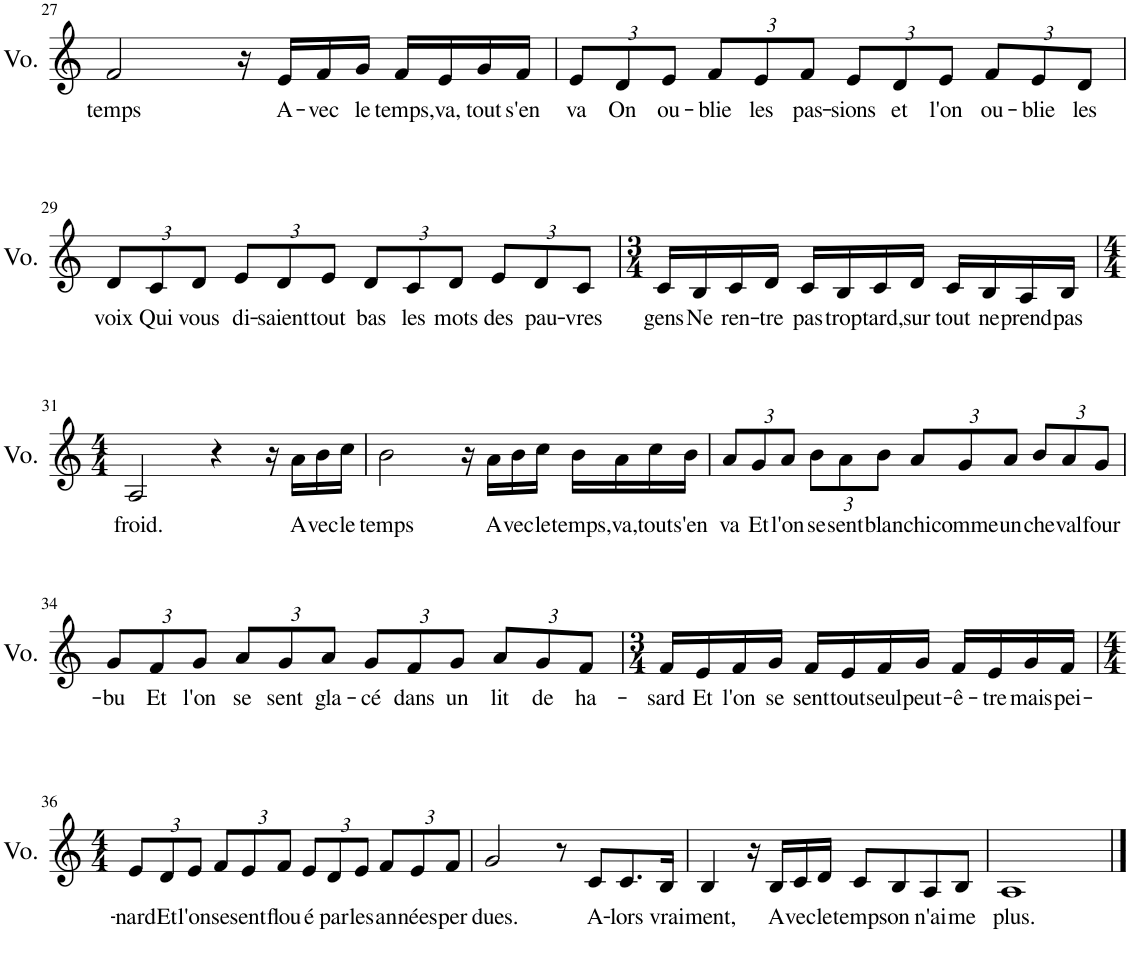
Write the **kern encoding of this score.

**kern	**text
*part1	*part1
*staff1	*staff1
*I"Voice	*
*I'Vo.	*
!!LO:PB:g=z
*clefG2	*
*k[]	*
*M4/4	*
=27	=27
!	!LO:LY:b
2f/	temps
16r	.
!	!LO:LY:b
16e/LL	A-
!	!LO:LY:b
16f/	-vec
!	!LO:LY:b
16g/JJ	le
!	!LO:LY:b
16f/LL	temps,
!	!LO:LY:b
16e/	va,
!	!LO:LY:b
16g/	tout
!	!LO:LY:b
16f/JJ	s'en
=28	=28
*Xbrackettup	*
!	!LO:LY:b
12e/L	va
!	!LO:LY:b
12d/	On
!	!LO:LY:b
12e/J	ou-
!	!LO:LY:b
12f/L	-blie
!	!LO:LY:b
12e/	les
!	!LO:LY:b
12f/J	pas-
!	!LO:LY:b
12e/L	-sions
!	!LO:LY:b
12d/	et
!	!LO:LY:b
12e/J	l'on
!	!LO:LY:b
12f/L	ou-
!	!LO:LY:b
12e/	-blie
!	!LO:LY:b
12d/J	les
!!LO:LB:g=z
=29	=29
!	!LO:LY:b
12d/L	voix
!	!LO:LY:b
12c/	Qui
!	!LO:LY:b
12d/J	vous
!	!LO:LY:b
12e/L	di-
!	!LO:LY:b
12d/	-saient
!	!LO:LY:b
12e/J	tout
!	!LO:LY:b
12d/L	bas
!	!LO:LY:b
12c/	les
!	!LO:LY:b
12d/J	mots
!	!LO:LY:b
12e/L	des
!	!LO:LY:b
12d/	pau-
!	!LO:LY:b
12c/J	-vres
=30	=30
*M3/4	*
!	!LO:LY:b
16c/LL	gens
!	!LO:LY:b
16B/	Ne
!	!LO:LY:b
16c/	ren-
!	!LO:LY:b
16d/JJ	-tre
!	!LO:LY:b
16c/LL	pas
!	!LO:LY:b
16B/	trop
!	!LO:LY:b
16c/	tard,
!	!LO:LY:b
16d/JJ	sur-
!	!LO:LY:b
16c/LL	-tout
!	!LO:LY:b
16B/	ne
!	!LO:LY:b
16A/	prend
!	!LO:LY:b
16B/JJ	pas
!!LO:LB:g=z
=31	=31
*M4/4	*
!	!LO:LY:b
2A/	froid.
4r	.
16r	.
!	!LO:LY:b
16a\LL	A-
!	!LO:LY:b
16b\	-vec
!	!LO:LY:b
16cc\JJ	le
=32	=32
!	!LO:LY:b
2b\	temps
16r	.
!	!LO:LY:b
16a\LL	A-
!	!LO:LY:b
16b\	-vec
!	!LO:LY:b
16cc\JJ	le
!	!LO:LY:b
16b\LL	temps,
!	!LO:LY:b
16a\	va,
!	!LO:LY:b
16cc\	tout
!	!LO:LY:b
16b\JJ	s'en
=33	=33
!	!LO:LY:b
12a/L	va
!	!LO:LY:b
12g/	Et
!	!LO:LY:b
12a/J	l'on
!	!LO:LY:b
12b\L	se
!	!LO:LY:b
12a\	sent
!	!LO:LY:b
12b\J	blan-
!	!LO:LY:b
12a/L	-chi
!	!LO:LY:b
12g/	comme
!	!LO:LY:b
12a/J	un
!	!LO:LY:b
12b/L	che-
!	!LO:LY:b
12a/	-val
!	!LO:LY:b
12g/J	four-
!!LO:LB:g=z
=34	=34
!	!LO:LY:b
12g/L	-bu
!	!LO:LY:b
12f/	Et
!	!LO:LY:b
12g/J	l'on
!	!LO:LY:b
12a/L	se
!	!LO:LY:b
12g/	sent
!	!LO:LY:b
12a/J	gla-
!	!LO:LY:b
12g/L	-cé
!	!LO:LY:b
12f/	dans
!	!LO:LY:b
12g/J	un
!	!LO:LY:b
12a/L	lit
!	!LO:LY:b
12g/	de
!	!LO:LY:b
12f/J	ha-
=35	=35
*M3/4	*
!	!LO:LY:b
16f/LL	-sard
!	!LO:LY:b
16e/	Et
!	!LO:LY:b
16f/	l'on
!	!LO:LY:b
16g/JJ	se
!	!LO:LY:b
16f/LL	sent
!	!LO:LY:b
16e/	tout
!	!LO:LY:b
16f/	seul
!	!LO:LY:b
16g/JJ	peut-
!	!LO:LY:b
16f/LL	-ê-
!	!LO:LY:b
16e/	-tre
!	!LO:LY:b
16g/	mais
!	!LO:LY:b
16f/JJ	pei-
!!LO:LB:g=z
=36	=36
*M4/4	*
!	!LO:LY:b
12e/L	-nard
!	!LO:LY:b
12d/	Et
!	!LO:LY:b
12e/J	l'on
!	!LO:LY:b
12f/L	se
!	!LO:LY:b
12e/	sent
!	!LO:LY:b
12f/J	flou-
!	!LO:LY:b
12e/L	-é
!	!LO:LY:b
12d/	par
!	!LO:LY:b
12e/J	les
!	!LO:LY:b
12f/L	an-
!	!LO:LY:b
12e/	-nées
!	!LO:LY:b
12f/J	per-
=37	=37
!	!LO:LY:b
2g/	-dues.
8r	.
!	!LO:LY:b
8c/L	A-
!	!LO:LY:b
8.c/	-lors
!	!LO:LY:b
16B/Jk	vrai-
=38	=38
!	!LO:LY:b
4B/	-ment,
16r	.
!	!LO:LY:b
16B/LL	A-
!	!LO:LY:b
16c/	-vec
!	!LO:LY:b
16d/JJ	le
!	!LO:LY:b
8c/L	temps
!	!LO:LY:b
8B/	on
!	!LO:LY:b
8A/	n'ai-
!	!LO:LY:b
8B/J	-me
=39	=39
!	!LO:LY:b
1A	plus.
==	==
*-	*-
